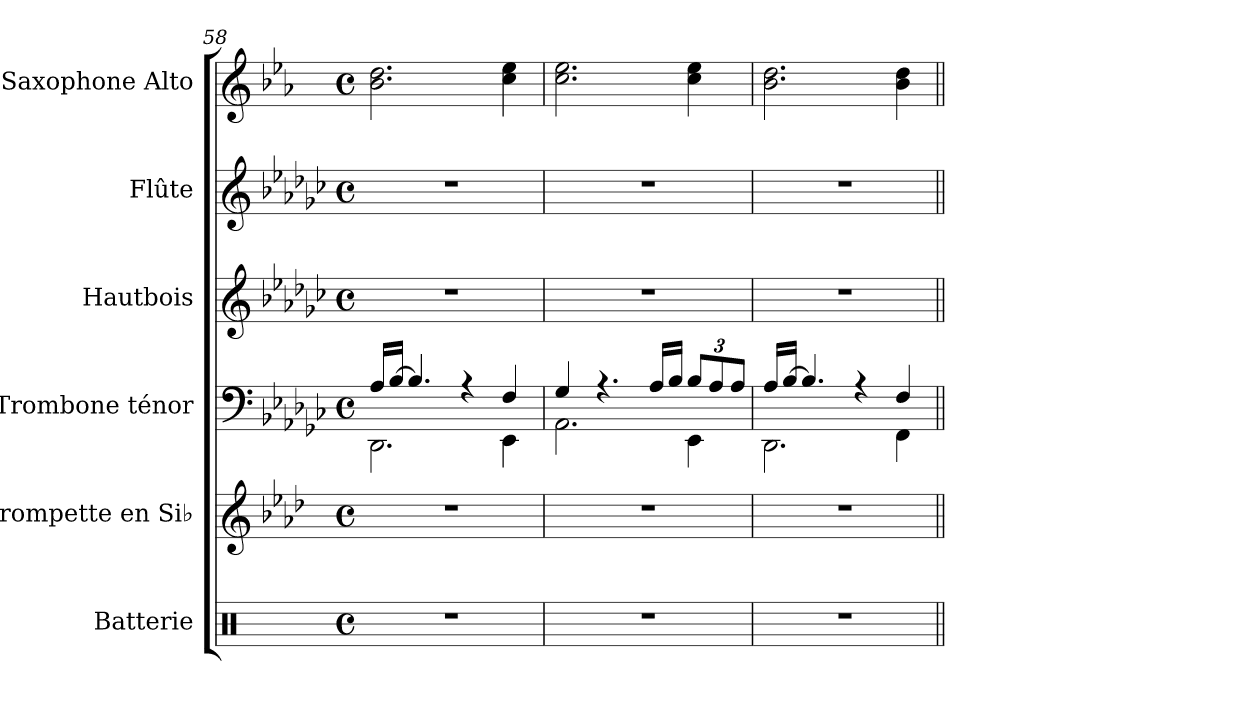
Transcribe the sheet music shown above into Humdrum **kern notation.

**kern	**kern	**kern	**kern	**kern	**kern
*part6	*part5	*part4	*part3	*part2	*part1
*staff6	*staff5	*staff4	*staff3	*staff2	*staff1
*I"Batterie	*I"Trompette en Si♭	*I"Trombone ténor	*I"Hautbois	*I"Flûte	*I"Saxophone Alto
*I'Batt.	*I'Tromp. Si♭	*I'Tbn. T	*I'Htbs.	*I'Fl.	*I'Sax. A.
*clefX	*clefG2	*clefF4	*clefG2	*clefG2	*clefG2
*	*ITrd1c2	*	*	*	*ITrd5c9
*k[]	*k[b-e-a-d-g-c-]	*k[b-e-a-d-g-c-]	*k[b-e-a-d-g-c-]	*k[b-e-a-d-g-c-]	*k[b-e-a-d-g-c-]
*M4/4	*M4/4	*M4/4	*M4/4	*M4/4	*M4/4
*met(c)	*met(c)	*met(c)	*met(c)	*met(c)	*met(c)
=58	=58	=58	=58	=58	=58
*	*	*^	*	*	*
1r	1r	16A-/LL	2.DD-\	1r	1r	2.d-\ 2.f\
.	.	[16B-/JJ	.	.	.	.
.	.	4.B-/]	.	.	.	.
.	.	4r	.	.	.	.
.	.	4F/	4EE-\	.	.	4e-\ 4g-\
=59	=59	=59	=59	=59	=59	=59
1r	1r	4G-/	2.AA-\	1r	1r	2.e-\ 2.g-\
.	.	4.r	.	.	.	.
.	.	16A-/LL	.	.	.	.
.	.	16B-/JJ	.	.	.	.
*	*	*Xbrackettup	*	*	*	*
.	.	12B-/L	4EE-\	.	.	4e-\ 4g-\
.	.	12A-/	.	.	.	.
.	.	12A-/J	.	.	.	.
=60	=60	=60	=60	=60	=60	=60
1r	1r	16A-/LL	2.DD-\	1r	1r	2.d-\ 2.f\
.	.	[16B-/JJ	.	.	.	.
.	.	4.B-/]	.	.	.	.
.	.	4r	.	.	.	.
.	.	4F/	4FF\	.	.	4d-\ 4f\
*	*	*v	*v	*	*	*
=||	=||	=||	=||	=||	=||
*-	*-	*-	*-	*-	*-
